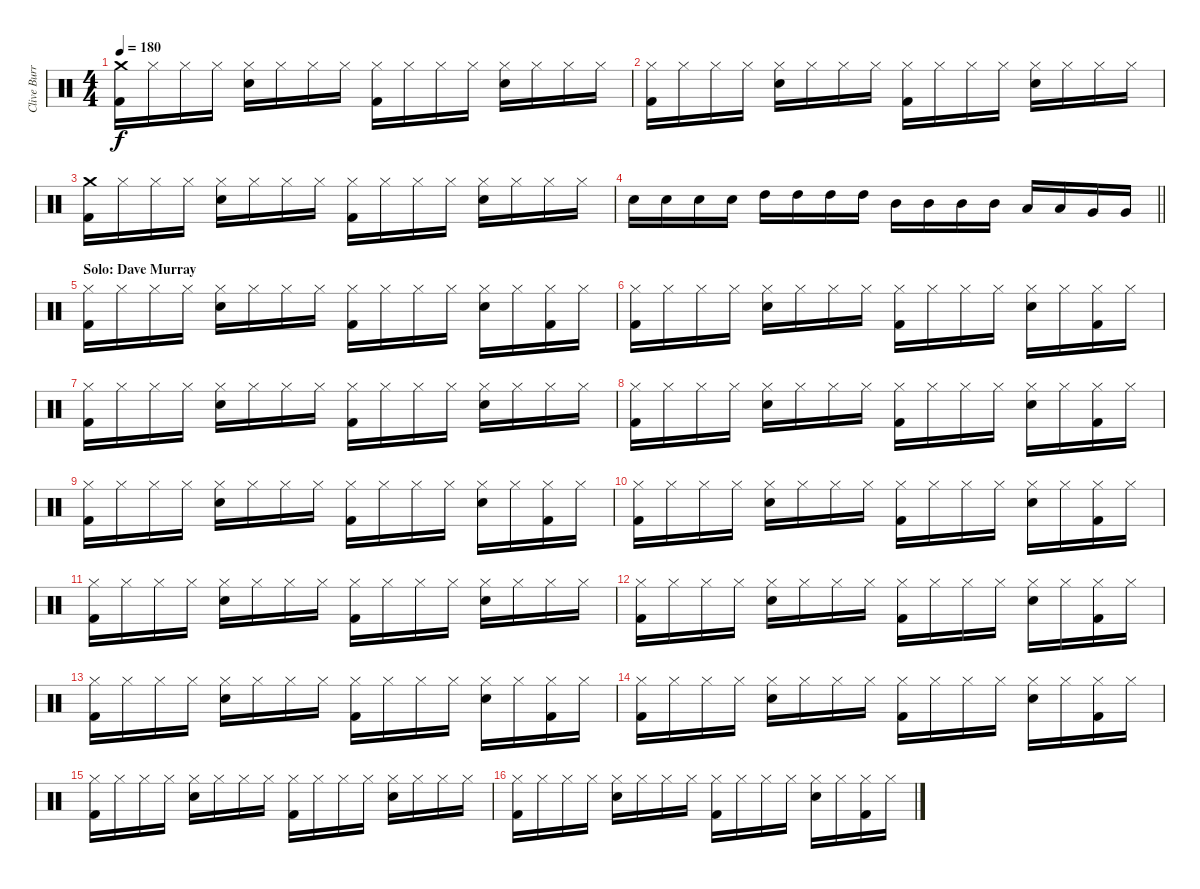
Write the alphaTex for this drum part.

\track ("Clive Burr" "Clive Burr") {instrument percussion}
\staff {score}
\articulation defaults
\ts (4 4)
\tempo 180
\clef neutral
\ks c
("Crash medium (hit)" "Kick (hit) 2").16{dy f} "Hi-Hat (closed)".16 "Hi-Hat (closed)".16 "Hi-Hat (closed)".16 ("Hi-Hat (closed)" "Electric Snare (hit)").16 "Hi-Hat (closed)".16 "Hi-Hat (closed)".16 "Hi-Hat (closed)".16 ("Hi-Hat (closed)" "Kick (hit) 2").16 "Hi-Hat (closed)".16 "Hi-Hat (closed)".16 "Hi-Hat (closed)".16 ("Hi-Hat (closed)" "Electric Snare (hit)").16 "Hi-Hat (closed)".16 "Hi-Hat (closed)".16 "Hi-Hat (closed)".16 |
("Hi-Hat (closed)" "Kick (hit) 2").16 "Hi-Hat (closed)".16 "Hi-Hat (closed)".16 "Hi-Hat (closed)".16 ("Hi-Hat (closed)" "Electric Snare (hit)").16 "Hi-Hat (closed)".16 "Hi-Hat (closed)".16 "Hi-Hat (closed)".16 ("Hi-Hat (closed)" "Kick (hit) 2").16 "Hi-Hat (closed)".16 "Hi-Hat (closed)".16 "Hi-Hat (closed)".16 ("Hi-Hat (closed)" "Electric Snare (hit)").16 "Hi-Hat (closed)".16 "Hi-Hat (closed)".16 "Hi-Hat (closed)".16 |
("Crash medium (hit)" "Kick (hit) 2").16 "Hi-Hat (closed)".16 "Hi-Hat (closed)".16 "Hi-Hat (closed)".16 ("Hi-Hat (closed)" "Electric Snare (hit)").16 "Hi-Hat (closed)".16 "Hi-Hat (closed)".16 "Hi-Hat (closed)".16 ("Hi-Hat (closed)" "Kick (hit) 2").16 "Hi-Hat (closed)".16 "Hi-Hat (closed)".16 "Hi-Hat (closed)".16 ("Hi-Hat (closed)" "Electric Snare (hit)").16 "Hi-Hat (closed)".16 "Hi-Hat (closed)".16 "Hi-Hat (closed)".16 |
\barLineRight lightlight "Electric Snare (hit)".16 "Electric Snare (hit)".16 "Electric Snare (hit)".16 "Electric Snare (hit)".16 "High Tom (hit)".16 "High Tom (hit)".16 "High Tom (hit)".16 "High Tom (hit)".16 "Mid Tom (hit)".16 "Mid Tom (hit)".16 "Mid Tom (hit)".16 "Mid Tom (hit)".16 "Low Tom (hit)".16 "Low Tom (hit)".16 "Very Low Tom (hit)".16 "Very Low Tom (hit)".16
|
\section ("" "Solo: Dave Murray")
("Hi-Hat (closed)" "Kick (hit) 2").16 "Hi-Hat (closed)".16 "Hi-Hat (closed)".16 "Hi-Hat (closed)".16 ("Hi-Hat (closed)" "Electric Snare (hit)").16 "Hi-Hat (closed)".16 "Hi-Hat (closed)".16 "Hi-Hat (closed)".16 ("Hi-Hat (closed)" "Kick (hit) 2").16 "Hi-Hat (closed)".16 "Hi-Hat (closed)".16 "Hi-Hat (closed)".16 ("Hi-Hat (closed)" "Electric Snare (hit)").16 "Hi-Hat (closed)".16 ("Hi-Hat (closed)" "Kick (hit) 2").16 "Hi-Hat (closed)".16 |
("Hi-Hat (closed)" "Kick (hit) 2").16 "Hi-Hat (closed)".16 "Hi-Hat (closed)".16 "Hi-Hat (closed)".16 ("Hi-Hat (closed)" "Electric Snare (hit)").16 "Hi-Hat (closed)".16 "Hi-Hat (closed)".16 "Hi-Hat (closed)".16 ("Hi-Hat (closed)" "Kick (hit) 2").16 "Hi-Hat (closed)".16 "Hi-Hat (closed)".16 "Hi-Hat (closed)".16 ("Hi-Hat (closed)" "Electric Snare (hit)").16 "Hi-Hat (closed)".16 ("Hi-Hat (closed)" "Kick (hit) 2").16 "Hi-Hat (closed)".16 |
("Hi-Hat (closed)" "Kick (hit) 2").16 "Hi-Hat (closed)".16 "Hi-Hat (closed)".16 "Hi-Hat (closed)".16 ("Hi-Hat (closed)" "Electric Snare (hit)").16 "Hi-Hat (closed)".16 "Hi-Hat (closed)".16 "Hi-Hat (closed)".16 ("Hi-Hat (closed)" "Kick (hit) 2").16 "Hi-Hat (closed)".16 "Hi-Hat (closed)".16 "Hi-Hat (closed)".16 ("Hi-Hat (closed)" "Electric Snare (hit)").16 "Hi-Hat (closed)".16 "Hi-Hat (closed)".16 "Hi-Hat (closed)".16 |
("Hi-Hat (closed)" "Kick (hit) 2").16 "Hi-Hat (closed)".16 "Hi-Hat (closed)".16 "Hi-Hat (closed)".16 ("Hi-Hat (closed)" "Electric Snare (hit)").16 "Hi-Hat (closed)".16 "Hi-Hat (closed)".16 "Hi-Hat (closed)".16 ("Hi-Hat (closed)" "Kick (hit) 2").16 "Hi-Hat (closed)".16 "Hi-Hat (closed)".16 "Hi-Hat (closed)".16 ("Hi-Hat (closed)" "Electric Snare (hit)").16 "Hi-Hat (closed)".16 ("Hi-Hat (closed)" "Kick (hit) 2").16 "Hi-Hat (closed)".16 |
("Hi-Hat (closed)" "Kick (hit) 2").16 "Hi-Hat (closed)".16 "Hi-Hat (closed)".16 "Hi-Hat (closed)".16 ("Hi-Hat (closed)" "Electric Snare (hit)").16 "Hi-Hat (closed)".16 "Hi-Hat (closed)".16 "Hi-Hat (closed)".16 ("Hi-Hat (closed)" "Kick (hit) 2").16 "Hi-Hat (closed)".16 "Hi-Hat (closed)".16 "Hi-Hat (closed)".16 ("Hi-Hat (closed)" "Electric Snare (hit)").16 "Hi-Hat (closed)".16 ("Hi-Hat (closed)" "Kick (hit) 2").16 "Hi-Hat (closed)".16 |
("Hi-Hat (closed)" "Kick (hit) 2").16 "Hi-Hat (closed)".16 "Hi-Hat (closed)".16 "Hi-Hat (closed)".16 ("Hi-Hat (closed)" "Electric Snare (hit)").16 "Hi-Hat (closed)".16 "Hi-Hat (closed)".16 "Hi-Hat (closed)".16 ("Hi-Hat (closed)" "Kick (hit) 2").16 "Hi-Hat (closed)".16 "Hi-Hat (closed)".16 "Hi-Hat (closed)".16 ("Hi-Hat (closed)" "Electric Snare (hit)").16 "Hi-Hat (closed)".16 ("Hi-Hat (closed)" "Kick (hit) 2").16 "Hi-Hat (closed)".16 |
("Hi-Hat (closed)" "Kick (hit) 2").16 "Hi-Hat (closed)".16 "Hi-Hat (closed)".16 "Hi-Hat (closed)".16 ("Hi-Hat (closed)" "Electric Snare (hit)").16 "Hi-Hat (closed)".16 "Hi-Hat (closed)".16 "Hi-Hat (closed)".16 ("Hi-Hat (closed)" "Kick (hit) 2").16 "Hi-Hat (closed)".16 "Hi-Hat (closed)".16 "Hi-Hat (closed)".16 ("Hi-Hat (closed)" "Electric Snare (hit)").16 "Hi-Hat (closed)".16 "Hi-Hat (closed)".16 "Hi-Hat (closed)".16 |
("Hi-Hat (closed)" "Kick (hit) 2").16 "Hi-Hat (closed)".16 "Hi-Hat (closed)".16 "Hi-Hat (closed)".16 ("Hi-Hat (closed)" "Electric Snare (hit)").16 "Hi-Hat (closed)".16 "Hi-Hat (closed)".16 "Hi-Hat (closed)".16 ("Hi-Hat (closed)" "Kick (hit) 2").16 "Hi-Hat (closed)".16 "Hi-Hat (closed)".16 "Hi-Hat (closed)".16 ("Hi-Hat (closed)" "Electric Snare (hit)").16 "Hi-Hat (closed)".16 ("Hi-Hat (closed)" "Kick (hit) 2").16 "Hi-Hat (closed)".16 |
("Hi-Hat (closed)" "Kick (hit) 2").16 "Hi-Hat (closed)".16 "Hi-Hat (closed)".16 "Hi-Hat (closed)".16 ("Hi-Hat (closed)" "Electric Snare (hit)").16 "Hi-Hat (closed)".16 "Hi-Hat (closed)".16 "Hi-Hat (closed)".16 ("Hi-Hat (closed)" "Kick (hit) 2").16 "Hi-Hat (closed)".16 "Hi-Hat (closed)".16 "Hi-Hat (closed)".16 ("Hi-Hat (closed)" "Electric Snare (hit)").16 "Hi-Hat (closed)".16 ("Hi-Hat (closed)" "Kick (hit) 2").16 "Hi-Hat (closed)".16 |
("Hi-Hat (closed)" "Kick (hit) 2").16 "Hi-Hat (closed)".16 "Hi-Hat (closed)".16 "Hi-Hat (closed)".16 ("Hi-Hat (closed)" "Electric Snare (hit)").16 "Hi-Hat (closed)".16 "Hi-Hat (closed)".16 "Hi-Hat (closed)".16 ("Hi-Hat (closed)" "Kick (hit) 2").16 "Hi-Hat (closed)".16 "Hi-Hat (closed)".16 "Hi-Hat (closed)".16 ("Hi-Hat (closed)" "Electric Snare (hit)").16 "Hi-Hat (closed)".16 ("Hi-Hat (closed)" "Kick (hit) 2").16 "Hi-Hat (closed)".16 |
("Hi-Hat (closed)" "Kick (hit) 2").16 "Hi-Hat (closed)".16 "Hi-Hat (closed)".16 "Hi-Hat (closed)".16 ("Hi-Hat (closed)" "Electric Snare (hit)").16 "Hi-Hat (closed)".16 "Hi-Hat (closed)".16 "Hi-Hat (closed)".16 ("Hi-Hat (closed)" "Kick (hit) 2").16 "Hi-Hat (closed)".16 "Hi-Hat (closed)".16 "Hi-Hat (closed)".16 ("Hi-Hat (closed)" "Electric Snare (hit)").16 "Hi-Hat (closed)".16 "Hi-Hat (closed)".16 "Hi-Hat (closed)".16 |
("Hi-Hat (closed)" "Kick (hit) 2").16 "Hi-Hat (closed)".16 "Hi-Hat (closed)".16 "Hi-Hat (closed)".16 ("Hi-Hat (closed)" "Electric Snare (hit)").16 "Hi-Hat (closed)".16 "Hi-Hat (closed)".16 "Hi-Hat (closed)".16 ("Hi-Hat (closed)" "Kick (hit) 2").16 "Hi-Hat (closed)".16 "Hi-Hat (closed)".16 "Hi-Hat (closed)".16 ("Hi-Hat (closed)" "Electric Snare (hit)").16 "Hi-Hat (closed)".16 ("Hi-Hat (closed)" "Kick (hit) 2").16 "Hi-Hat (closed)".16
